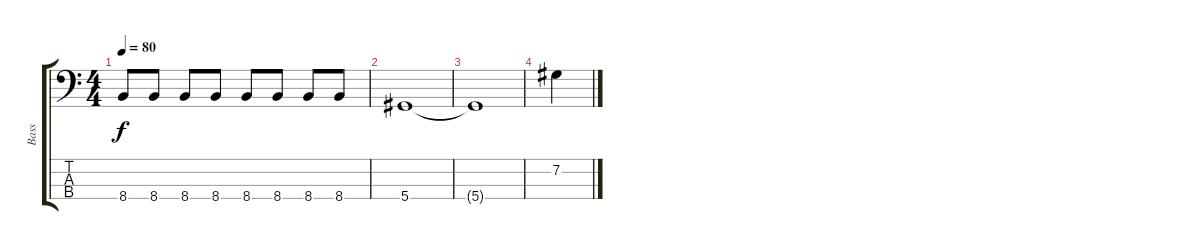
\track ("Bass" "Bass") {instrument electricbasspick}
\staff {score tabs}
\tuning (Gb2 Db2 Ab1 Eb1) {hide}
\ts (4 4)
\tempo 80
\clef f4
\ks c
8.4.8{dy f} 8.4.8 8.4.8 8.4.8 8.4.8 8.4.8 8.4.8 8.4.8 |
5.4.1 |
5.4{t}.1 |
7.2.4
